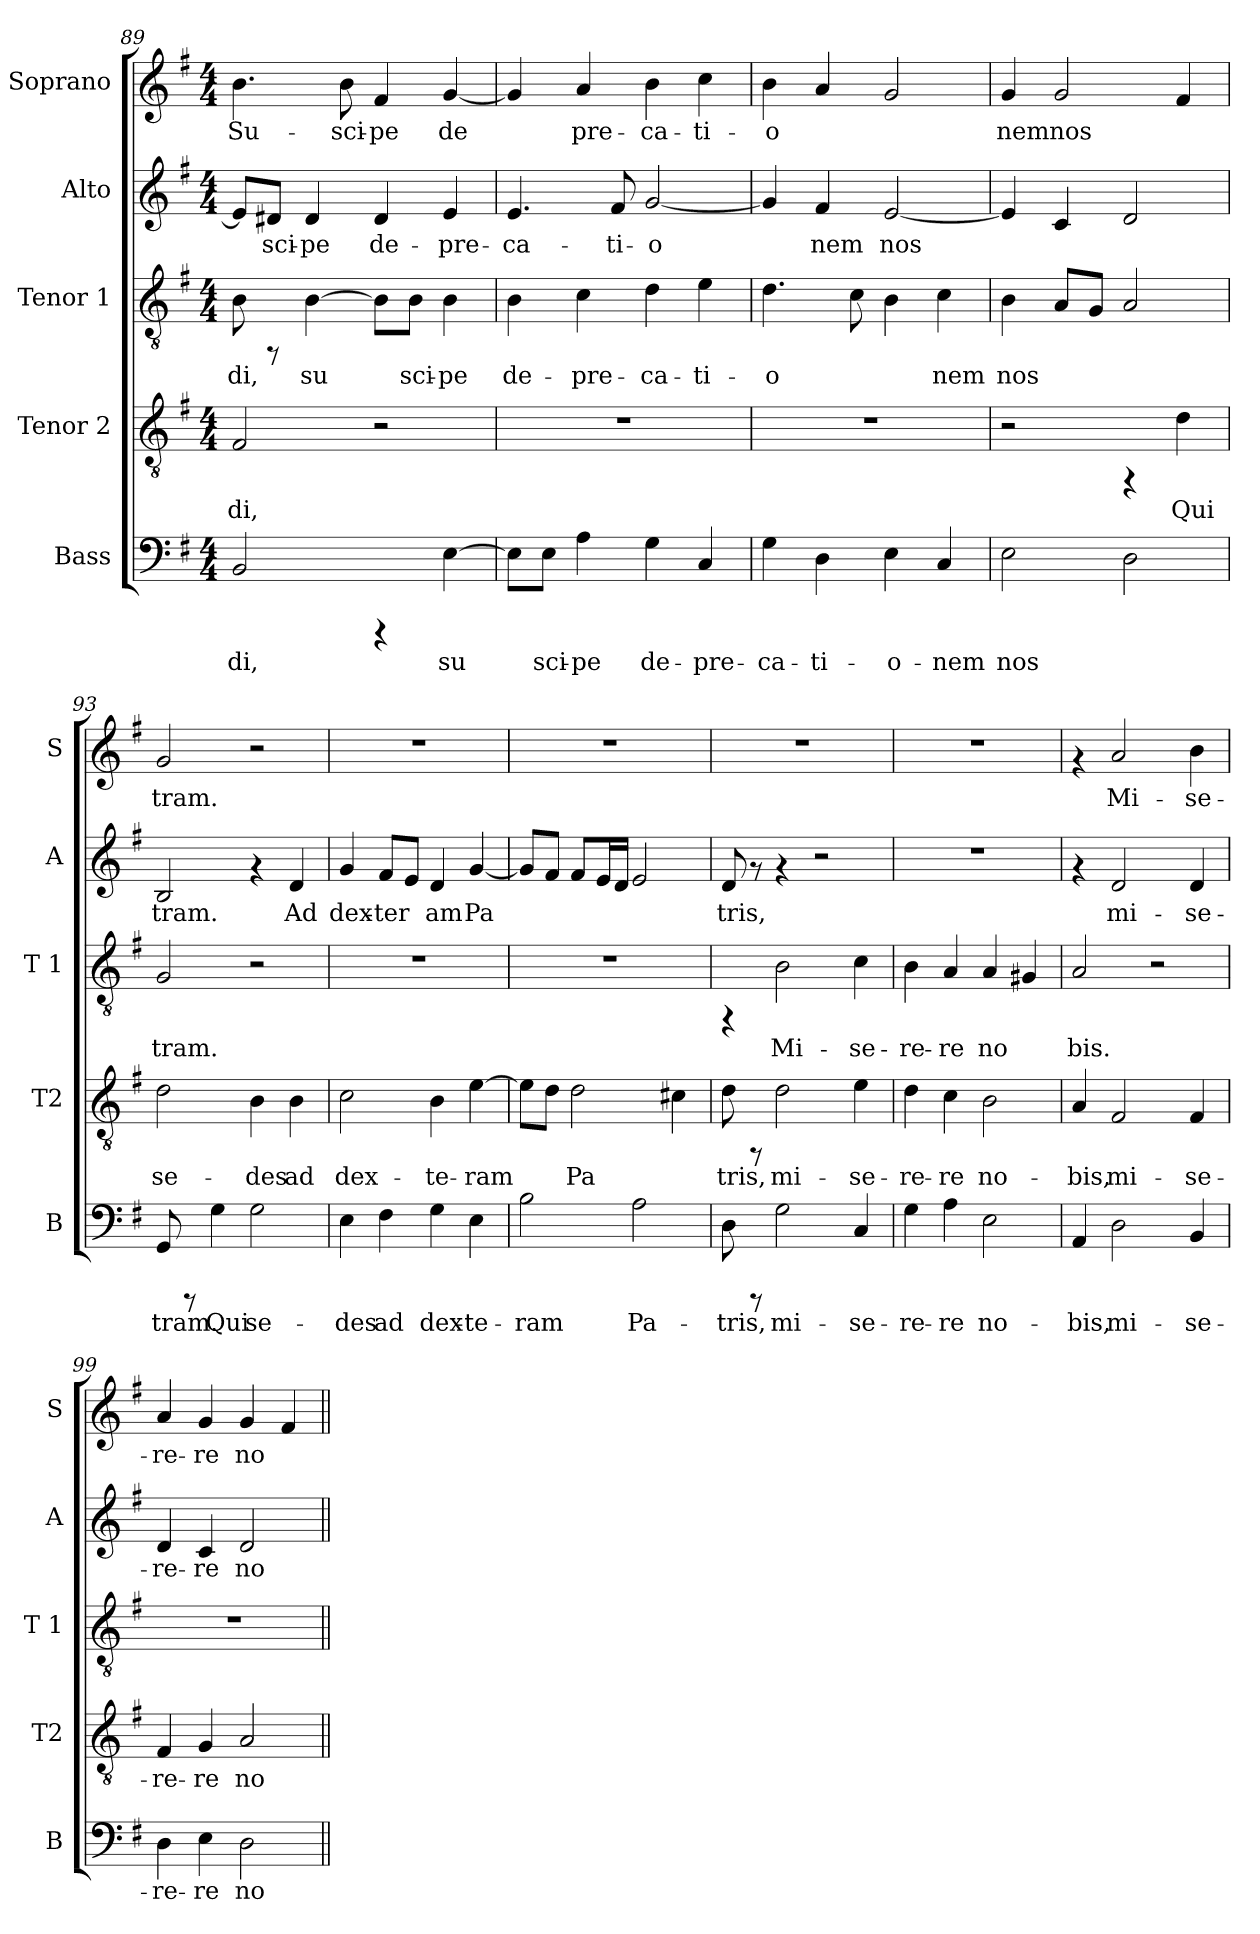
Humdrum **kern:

**kern	**text	**kern	**text	**kern	**text	**kern	**text	**kern	**text
*part5	*part5	*part4	*part4	*part3	*part3	*part2	*part2	*part1	*part1
*staff5	*staff5	*staff4	*staff4	*staff3	*staff3	*staff2	*staff2	*staff1	*staff1
*I"Bass	*	*I"Tenor 2	*	*I"Tenor 1	*	*I"Alto	*	*I"Soprano	*
*I'B	*	*I'T2	*	*I'T 1	*	*I'A	*	*I'S	*
*clefF4	*	*clefGv2	*	*clefGv2	*	*clefG2	*	*clefG2	*
*k[f#]	*	*k[f#]	*	*k[f#]	*	*k[f#]	*	*k[f#]	*
*G:	*	*G:	*	*G:	*	*G:	*	*G:	*
*M4/4	*	*M4/4	*	*M4/4	*	*M4/4	*	*M4/4	*
=89	=89	=89	=89	=89	=89	=89	=89	=89	=89
!	!LO:LY:b:cj	!	!LO:LY:b:cj	!	!LO:LY:b:cj	!	!LO:LY:b:cj	!	!LO:LY:b:cj
2BB/	-di,	2F#/	-di,	8B\	-di,	8e/L]	--	4.b\	Su-
!	!	!	!	!	!	!	!LO:LY:b:cj	!	!
.	.	.	.	8rFF	.	8d#X/J	-sci-	.	.
!	!	!	!	!	!LO:LY:b:cj	!	!LO:LY:b:cj	!	!
.	.	.	.	[>4B\	su-	4d#/	-pe	.	.
!	!	!	!	!	!	!	!	!	!LO:LY:b:cj
.	.	.	.	.	.	.	.	8b\	-sci-
!	!	!	!	!	!LO:LY:b:cj	!	!LO:LY:b:cj	!	!LO:LY:b:cj
4rCCC	.	2r	.	8B\L]	--	4d#/	de-	4f#/	-pe
!	!	!	!	!	!LO:LY:b:cj	!	!	!	!
.	.	.	.	8B\J	-sci-	.	.	.	.
!	!LO:LY:b:cj	!	!	!	!LO:LY:b:cj	!	!LO:LY:b:cj	!	!LO:LY:b:cj
[>4E\	su-	.	.	4B\	-pe	4e/	-pre-	[<4g/	de-
=90	=90	=90	=90	=90	=90	=90	=90	=90	=90
!	!LO:LY:b:cj	!	!	!	!LO:LY:b:cj	!	!LO:LY:b:cj	!	!LO:LY:b:cj
8E\L]	--	1r	.	4B\	de-	4.e/	-ca-	4g/]	--
!	!LO:LY:b:cj	!	!	!	!	!	!	!	!
8E\J	-sci-	.	.	.	.	.	.	.	.
!	!LO:LY:b:cj	!	!	!	!LO:LY:b:cj	!	!	!	!LO:LY:b:cj
4A\	-pe	.	.	4c\	-pre-	.	.	4a/	-pre-
!	!	!	!	!	!	!	!LO:LY:b:cj	!	!
.	.	.	.	.	.	8f#/	-ti-	.	.
!	!LO:LY:b:cj	!	!	!	!LO:LY:b:cj	!	!LO:LY:b:cj	!	!LO:LY:b:cj
4G\	de-	.	.	4d\	-ca-	[>2g/	-o-	4b\	-ca-
!	!LO:LY:b:cj	!	!	!	!LO:LY:b:cj	!	!	!	!LO:LY:b:cj
4C/	-pre-	.	.	4e\	-ti-	.	.	4cc\	-ti-
!!LO:PB:g=z
=91	=91	=91	=91	=91	=91	=91	=91	=91	=91
!	!LO:LY:b:cj	!	!	!	!LO:LY:b:cj	!	!LO:LY:b:cj	!	!LO:LY:b:cj
4G\	-ca-	1r	.	4.d\	-o-	4g/]	--	4b\	-o-
!	!LO:LY:b:cj	!	!	!	!	!	!LO:LY:b:cj	!	!LO:LY:b:cj
4D\	-ti-	.	.	.	.	4f#/	-nem	4a/	--
!	!	!	!	!	!LO:LY:b:cj	!	!	!	!
.	.	.	.	8c\	--	.	.	.	.
!	!LO:LY:b:cj	!	!	!	!LO:LY:b:cj	!	!LO:LY:b:cj	!	!LO:LY:b:cj
4E\	-o-	.	.	4B\	--	[<2e/	nos-	2g/	--
!	!LO:LY:b:cj	!	!	!	!LO:LY:b:cj	!	!	!	!
4C/	-nem	.	.	4c\	-nem	.	.	.	.
=92	=92	=92	=92	=92	=92	=92	=92	=92	=92
!	!LO:LY:b:cj	!	!	!	!LO:LY:b:cj	!	!LO:LY:b:cj	!	!LO:LY:b:cj
2E\	nos-	2r	.	4B\	nos-	4e/]	--	4g/	-nem
!	!	!	!	!	!LO:LY:b:cj	!	!LO:LY:b:cj	!	!LO:LY:b:cj
.	.	.	.	8A/L	--	4c/	--	2g/	nos-
!	!	!	!	!	!LO:LY:b:cj	!	!	!	!
.	.	.	.	8G/J	--	.	.	.	.
!	!LO:LY:b:cj	!	!	!	!LO:LY:b:cj	!	!LO:LY:b:cj	!	!
2D\	--	4rFF	.	2A/	--	2d/	--	.	.
!	!	!	!LO:LY:b:cj	!	!	!	!	!	!LO:LY:b:cj
.	.	4d\	Qui	.	.	.	.	4f#/	--
=93	=93	=93	=93	=93	=93	=93	=93	=93	=93
!	!LO:LY:b:cj	!	!LO:LY:b:cj	!	!LO:LY:b:cj	!	!LO:LY:b:cj	!	!LO:LY:b:cj
8GG/	-tram.	2d\	se-	2G/	-tram.	2B/	-tram.	2g/	-tram.
8rCCC	.	.	.	.	.	.	.	.	.
!	!LO:LY:b:cj	!	!	!	!	!	!	!	!
4G\	Qui	.	.	.	.	.	.	.	.
!	!LO:LY:b:cj	!	!LO:LY:b:cj	!	!	!	!	!	!
2G\	se-	4B\	-des	2r	.	4rf	.	2r	.
!	!	!	!LO:LY:b:cj	!	!	!	!LO:LY:b:cj	!	!
.	.	4B\	ad	.	.	4d/	Ad	.	.
=94	=94	=94	=94	=94	=94	=94	=94	=94	=94
!	!LO:LY:b:cj	!	!LO:LY:b:cj	!	!	!	!LO:LY:b:cj	!	!
4E\	-des	2c\	dex-	1r	.	4g/	dex-	1r	.
!	!LO:LY:b:cj	!	!	!	!	!	!LO:LY:b:cj	!	!
4F#\	ad	.	.	.	.	8f#/L	-ter-	.	.
!	!	!	!	!	!	!	!LO:LY:b:cj	!	!
.	.	.	.	.	.	8e/J	--	.	.
!	!LO:LY:b:cj	!	!LO:LY:b:cj	!	!	!	!LO:LY:b:cj	!	!
4G\	dex-	4B\	-te-	.	.	4d/	-am	.	.
!	!LO:LY:b:cj	!	!LO:LY:b:cj	!	!	!	!LO:LY:b:cj	!	!
4E\	-te-	[>4e\	-ram	.	.	[<4g/	Pa-	.	.
=95	=95	=95	=95	=95	=95	=95	=95	=95	=95
!	!LO:LY:b:cj	!	!LO:LY:b:cj	!	!	!	!LO:LY:b:cj	!	!
2B\	-ram	8e\L]	.	1r	.	8g/L]	--	1r	.
!	!	!	!LO:LY:b:cj	!	!	!	!LO:LY:b:cj	!	!
.	.	8d\J	.	.	.	8f#/J	--	.	.
!	!	!	!LO:LY:b:cj	!	!	!	!LO:LY:b:cj	!	!
.	.	2d\	Pa-	.	.	8f#/L	--	.	.
!	!	!	!	!	!	!	!LO:LY:b:cj	!	!
.	.	.	.	.	.	16e/	--	.	.
!	!	!	!	!	!	!	!LO:LY:b:cj	!	!
.	.	.	.	.	.	16d/J	--	.	.
!	!LO:LY:b:cj	!	!	!	!	!	!LO:LY:b:cj	!	!
2A\	Pa-	.	.	.	.	2e/	--	.	.
!	!	!	!LO:LY:b:cj	!	!	!	!	!	!
.	.	4c#X\	--	.	.	.	.	.	.
!!LO:LB:g=z
=96	=96	=96	=96	=96	=96	=96	=96	=96	=96
!	!LO:LY:b:cj	!	!LO:LY:b:cj	!	!	!	!LO:LY:b:cj	!	!
8D\	-tris,	8d\	-tris,	4rFF	.	8d/	-tris,	1r	.
8rCCC	.	8rFF	.	.	.	8rf	.	.	.
!	!LO:LY:b:cj	!	!LO:LY:b:cj	!	!LO:LY:b:cj	!	!	!	!
2G\	mi-	2d\	mi-	2B\	Mi-	4rf	.	.	.
.	.	.	.	.	.	2r	.	.	.
!	!LO:LY:b:cj	!	!LO:LY:b:cj	!	!LO:LY:b:cj	!	!	!	!
4C/	-se-	4e\	-se-	4c\	-se-	.	.	.	.
=97	=97	=97	=97	=97	=97	=97	=97	=97	=97
!	!LO:LY:b:cj	!	!LO:LY:b:cj	!	!LO:LY:b:cj	!	!	!	!
4G\	-re-	4d\	-re-	4B\	-re-	1r	.	1r	.
!	!LO:LY:b:cj	!	!LO:LY:b:cj	!	!LO:LY:b:cj	!	!	!	!
4A\	-re	4c\	-re	4A/	-re	.	.	.	.
!	!LO:LY:b:cj	!	!LO:LY:b:cj	!	!LO:LY:b:cj	!	!	!	!
2E\	no-	2B\	no-	4A/	no-	.	.	.	.
!	!	!	!	!	!LO:LY:b:cj	!	!	!	!
.	.	.	.	4G#X/	--	.	.	.	.
=98	=98	=98	=98	=98	=98	=98	=98	=98	=98
!	!LO:LY:b:cj	!	!LO:LY:b:cj	!	!LO:LY:b:cj	!	!	!	!
4AA/	-bis,	4A/	-bis,	2A/	-bis.	4rf	.	4rf	.
!	!LO:LY:b:cj	!	!LO:LY:b:cj	!	!	!	!LO:LY:b:cj	!	!LO:LY:b:cj
2D\	mi-	2F#/	mi-	.	.	2d/	mi-	2a/	Mi-
.	.	.	.	2r	.	.	.	.	.
!	!LO:LY:b:cj	!	!LO:LY:b:cj	!	!	!	!LO:LY:b:cj	!	!LO:LY:b:cj
4BB/	-se-	4F#/	-se-	.	.	4d/	-se-	4b\	-se-
=99	=99	=99	=99	=99	=99	=99	=99	=99	=99
!	!LO:LY:b:cj	!	!LO:LY:b:cj	!	!	!	!LO:LY:b:cj	!	!LO:LY:b:cj
4D\	-re-	4F#/	-re-	1r	.	4d/	-re-	4a/	-re-
!	!LO:LY:b:cj	!	!LO:LY:b:cj	!	!	!	!LO:LY:b:cj	!	!LO:LY:b:cj
4E\	-re	4G/	-re	.	.	4c/	-re	4g/	-re
!	!LO:LY:b:cj	!	!LO:LY:b:cj	!	!	!	!LO:LY:b:cj	!	!LO:LY:b:cj
2D\	no-	2A/	no-	.	.	2d/	no-	4g/	no-
!	!	!	!	!	!	!	!	!	!LO:LY:b:cj
.	.	.	.	.	.	.	.	4f#/	--
=||	=||	=||	=||	=||	=||	=||	=||	=||	=||
*-	*-	*-	*-	*-	*-	*-	*-	*-	*-
